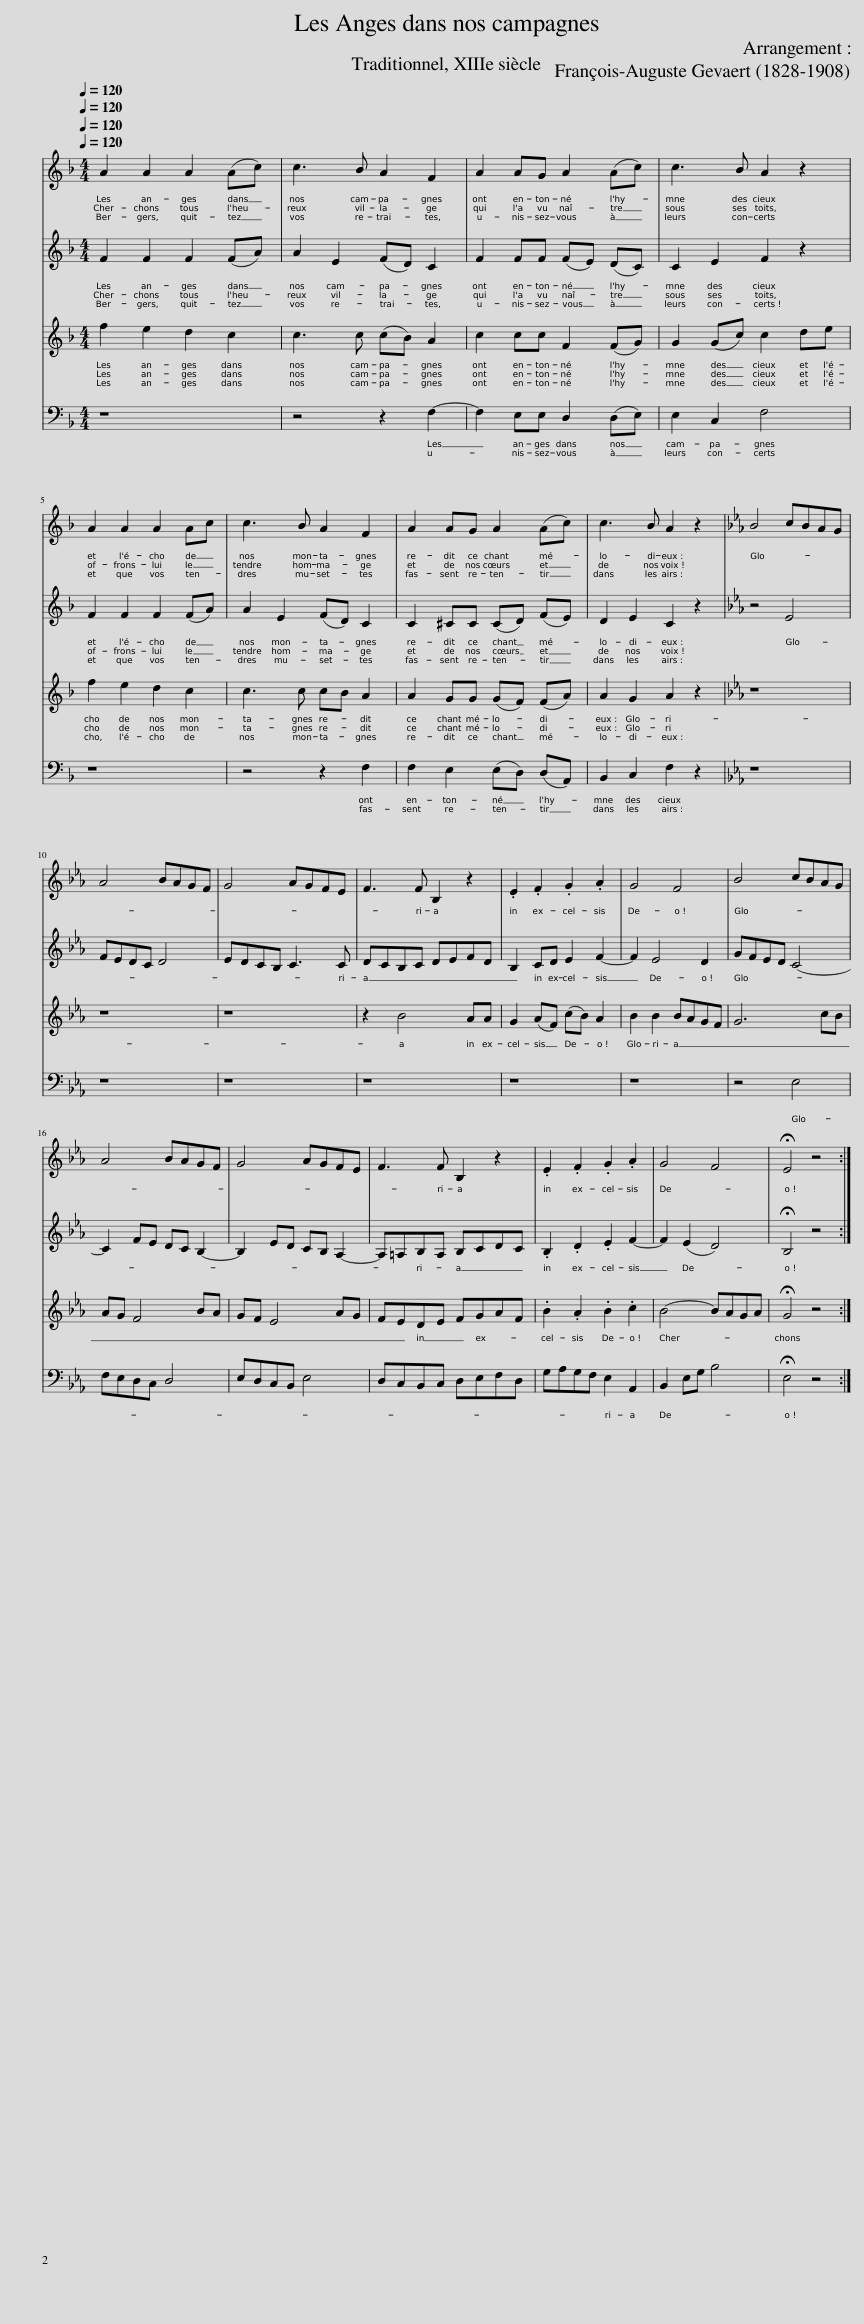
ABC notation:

X:1
%%score 1 2 3 4
L:1/8
Q:1/4=120
M:4/4
I:linebreak $
K:F
V:1 treble
V:2 treble
V:3 treble transpose=-12
V:4 bass
V:1
 A2 A2 A2 (Ac) | c3 B A2 F2 | A2 AG A2 (Ac) | c3 B A2 z2 |$ A2 A2 A2 Ac | %5
 c3 B A2 F2 | A2 AG A2 (Ac) | c3 B A2 z2 |[K:Eb] B4 cBAG |$ A4 BAGF | %10
 G4 AGFE | F3 F B,2 z2 | .E2 .F2 .G2 .A2 | G4 F4 | B4 cBAG |$ %15
 A4 BAGF | G4 AGFE | F3 F B,2 z2 | .E2 .F2 .G2 .A2 | G4 F4 | %20
 !fermata!E4 z4 :| %21
V:2
 F2 F2 F2 (FA) | A2 E2 (FD) C2 | F2 FF (FE) (DC) | C2 E2 F2 z2 |$ F2 F2 F2 (FA) | %5
 A2 E2 (FD) C2 | C2 ^CC (CD) (FE) | D2 E2 C2 z2 |[K:Eb] z4 E4 |$ FEDC D4 | %10
 EDCB, C3 C | DCB,C DEFD | B,2 CD E2 F2- | F2 E4 D2 | GFED C4- |$ %15
 C2 FE DC B,2- | B,2 ED CB, A,2- | A,=A,B,A, B,CDC | .B,2 .D2 .E2 F2- | F2 (E2 D4) | %20
 !fermata!B,4 z4 :| %21
V:3
 f2 e2 d2 c2 | c3 c (cB) A2 | c2 cc F2 (FG) | G2 (Gc) c2 de |$ f2 e2 d2 c2 | %5
 c3 c cB A2 | A2 GG (GF) (FA) | A2 G2 A2 z2 |[K:Eb] z8 |$ z8 | %10
 z8 | z2 B4 AA | G2 (AF) (cB) A2 | B2 B2 BAGF | G6 cB |$ %15
 AG F4 BA | GF E4 AG | FEDE FGAF | .B2 .A2 .B2 .c2 | B4- BAGA | %20
 !fermata!G4 z4 :| %21
V:4
 z8 | z4 z2 F,2- | F,2 E,E, D,2 (D,E,) | E,2 C,2 F,4 |$ z8 | %5
 z4 z2 F,2 | F,2 E,2 (E,D,) (D,A,,) | B,,2 C,2 F,2 z2 |[K:Eb] z8 |$ z8 | %10
 z8 | z8 | z8 | z8 | z4 E,4 |$ %15
 F,E,D,C, D,4 | E,D,C,B,, E,4 | D,C,B,,C, D,E,F,D, | G,A,G,F, E,2 A,,2 | B,,2 E,G, B,4 | %20
 !fermata!E,4 z4 :| %21
